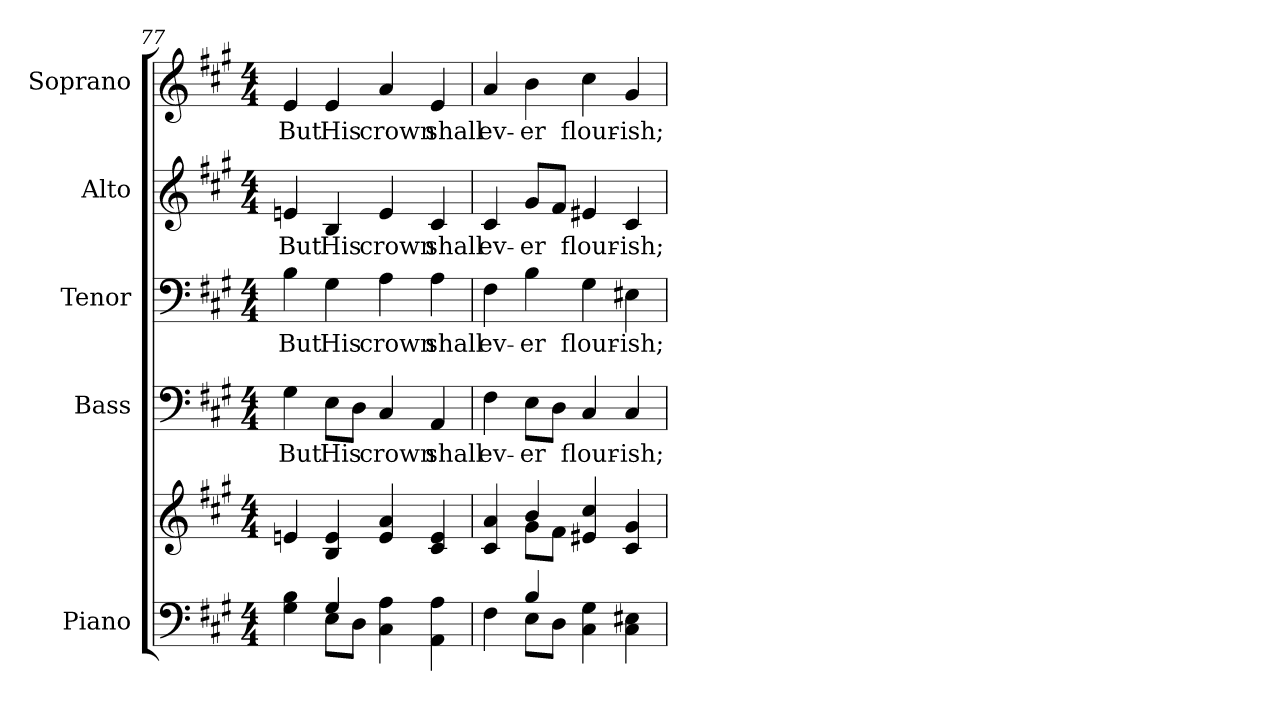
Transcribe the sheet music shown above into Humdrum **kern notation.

**kern	**kern	**kern	**text	**kern	**text	**kern	**text	**kern	**text
*part5	*part5	*part4	*part4	*part3	*part3	*part2	*part2	*part1	*part1
*staff6	*staff5	*staff4	*staff4	*staff3	*staff3	*staff2	*staff2	*staff1	*staff1
*I"Piano	*	*I"Bass	*	*I"Tenor	*	*I"Alto	*	*I"Soprano	*
*I'Pno.	*	*I'B.	*	*I'T.	*	*I'A.	*	*I'S.	*
!!LO:PB:g=z
*clefF4	*clefG2	*clefF4	*	*clefF4	*	*clefG2	*	*clefG2	*
*k[f#c#g#]	*k[f#c#g#]	*k[f#c#g#]	*	*k[f#c#g#]	*	*k[f#c#g#]	*	*k[f#c#g#]	*
*A:	*A:	*A:	*	*A:	*	*A:	*	*A:	*
*M4/4	*M4/4	*M4/4	*	*M4/4	*	*M4/4	*	*M4/4	*
=77	=77	=77	=77	=77	=77	=77	=77	=77	=77
*^	*	*	*	*	*	*	*	*	*
!	!	!	!	!LO:LY:b:color=#000000	!	!	!	!	!	!
!	!	!	!	!	!	!LO:LY:b:color=#000000	!	!	!	!
!	!	!	!	!	!	!	!	!LO:LY:b:color=#000000	!	!
!	!	!	!	!	!	!	!	!	!	!LO:LY:b:color=#000000
4G#i\ 4Bi	4ryy	4eni/	4G#i\	But	4Bi\	But	4eni/	But	4ei/	But
!	!	!	!	!LO:LY:b:color=#000000	!	!	!	!	!	!
!	!	!	!	!	!	!LO:LY:b:color=#000000	!	!	!	!
!	!	!	!	!	!	!	!	!LO:LY:b:color=#000000	!	!
!	!	!	!	!	!	!	!	!	!	!LO:LY:b:color=#000000
4G#i/	8Ei\L	4Bi/ 4ei	8Ei\L	His	4G#i\	His	4Bi/	His	4ei/	His
.	8Di\J	.	8Di\J	.	.	.	.	.	.	.
!	!	!	!	!LO:LY:b:color=#000000	!	!	!	!	!	!
!	!	!	!	!	!	!LO:LY:b:color=#000000	!	!	!	!
!	!	!	!	!	!	!	!	!LO:LY:b:color=#000000	!	!
!	!	!	!	!	!	!	!	!	!	!LO:LY:b:color=#000000
4C#i\ 4Ai	2ryy	4ei/ 4ai	4C#i/	crown	4Ai\	crown	4ei/	crown	4ai/	crown
!	!	!	!	!LO:LY:b:color=#000000	!	!	!	!	!	!
!	!	!	!	!	!	!LO:LY:b:color=#000000	!	!	!	!
!	!	!	!	!	!	!	!	!LO:LY:b:color=#000000	!	!
!	!	!	!	!	!	!	!	!	!	!LO:LY:b:color=#000000
4AAi\ 4Ai	.	4c#i/ 4ei	4AAi/	shall	4Ai\	shall	4c#i/	shall	4ei/	shall
=78	=78	=78	=78	=78	=78	=78	=78	=78	=78	=78
*	*	*^	*	*	*	*	*	*	*	*
!	!	!	!	!	!LO:LY:b:color=#000000	!	!	!	!	!	!
!	!	!	!	!	!	!	!LO:LY:b:color=#000000	!	!	!	!
!	!	!	!	!	!	!	!	!	!LO:LY:b:color=#000000	!	!
!	!	!	!	!	!	!	!	!	!	!	!LO:LY:b:color=#000000
4F#i\	4ryy	4c#i/ 4ai	4ryy	4F#i\	ev-	4F#i\	ev-	4c#i/	ev-	4ai/	ev-
!	!	!	!	!	!LO:LY:b:color=#000000	!	!	!	!	!	!
!	!	!	!	!	!	!	!LO:LY:b:color=#000000	!	!	!	!
!	!	!	!	!	!	!	!	!	!LO:LY:b:color=#000000	!	!
!	!	!	!	!	!	!	!	!	!	!	!LO:LY:b:color=#000000
4Bi/	8Ei\L	4bi/	8g#i\L	8Ei\L	-er	4Bi\	-er	8g#i/L	-er	4bi\	-er
.	8Di\J	.	8f#i\J	8Di\J	.	.	.	8f#i/J	.	.	.
!	!	!	!	!	!LO:LY:b:color=#000000	!	!	!	!	!	!
!	!	!	!	!	!	!	!LO:LY:b:color=#000000	!	!	!	!
!	!	!	!	!	!	!	!	!	!LO:LY:b:color=#000000	!	!
!	!	!	!	!	!	!	!	!	!	!	!LO:LY:b:color=#000000
4C#i\ 4G#i	2ryy	4e#Xi/ 4cc#i	2ryy	4C#i/	flour-	4G#i\	flour-	4e#Xi/	flour-	4cc#i\	flour-
!	!	!	!	!	!LO:LY:b:color=#000000	!	!	!	!	!	!
!	!	!	!	!	!	!	!LO:LY:b:color=#000000	!	!	!	!
!	!	!	!	!	!	!	!	!	!LO:LY:b:color=#000000	!	!
!	!	!	!	!	!	!	!	!	!	!	!LO:LY:b:color=#000000
4C#i\ 4E#Xi	.	4c#i/ 4g#i	.	4C#i/	-ish;	4E#Xi\	-ish;	4c#i/	-ish;	4g#i/	-ish;
*v	*v	*	*	*	*	*	*	*	*	*	*
*	*v	*v	*	*	*	*	*	*	*	*
=	=	=	=	=	=	=	=	=	=
*-	*-	*-	*-	*-	*-	*-	*-	*-	*-
